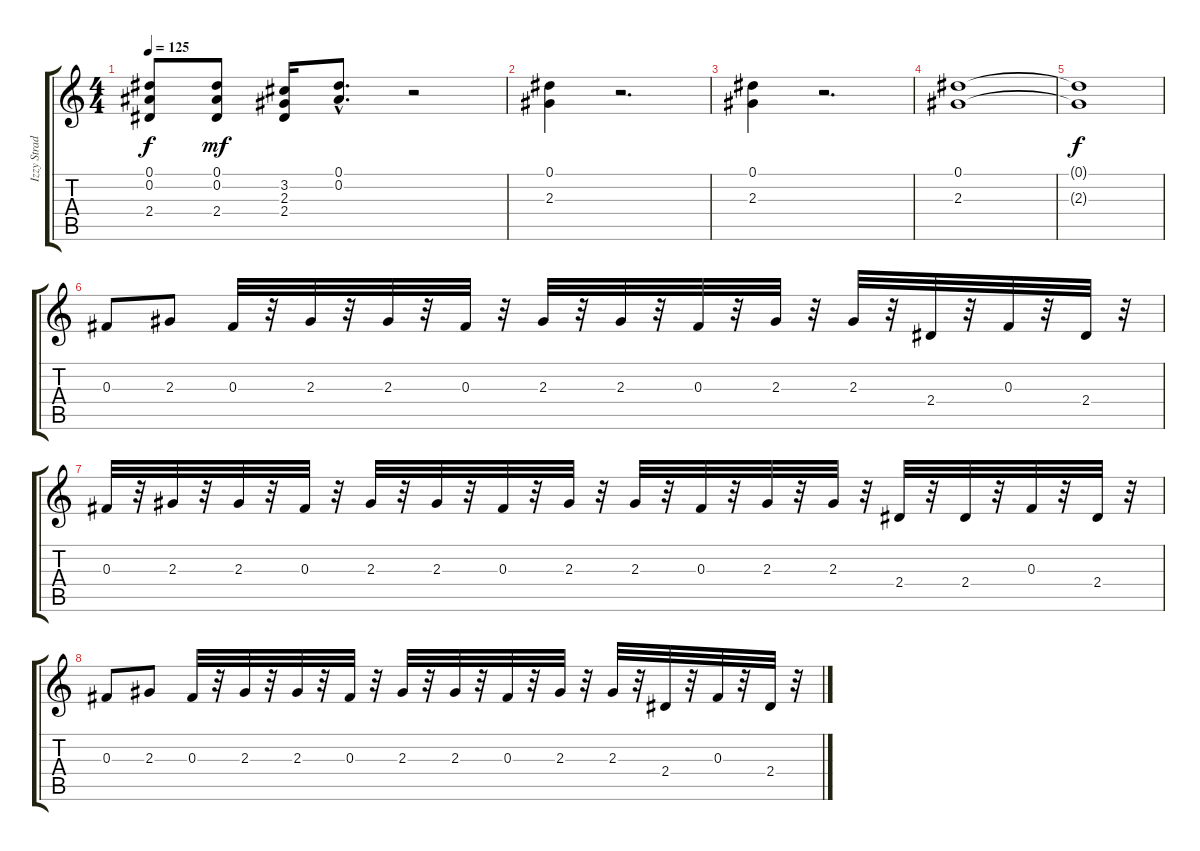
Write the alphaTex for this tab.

\track ("Izzy Stradlin" "Izzy Strad") {instrument overdrivenguitar}
\staff {score tabs}
\tuning (Eb4 Bb3 Gb3 Db3 Ab2 Eb2) {hide}
\ts (4 4)
\tempo 125
\clef g2
\ks c
(0.1{t} 0.2{t} 2.4{t}).8{dy f} (0.1 0.2 2.4).8{dy mf} (3.2 2.3 2.4).16 (0.1{hac} 0.2{hac}).8{d} r.2 |
(0.1 2.3).4 r.2{d} |
(0.1 2.3).4 r.2{d} |
(0.1 2.3).1 |
(0.1{t} 2.3{t}).1{dy f} |
0.3.8 2.3.8 0.3.32 r.32 2.3.32 r.32 2.3.32 r.32 0.3.32 r.32 2.3.32 r.32 2.3.32 r.32 0.3.32 r.32 2.3.32 r.32 2.3.32 r.32 2.4.32 r.32 0.3.32 r.32 2.4.32 r.32 |
0.3.32 r.32 2.3.32 r.32 2.3.32 r.32 0.3.32 r.32 2.3.32 r.32 2.3.32 r.32 0.3.32 r.32 2.3.32 r.32 2.3.32 r.32 0.3.32 r.32 2.3.32 r.32 2.3.32 r.32 2.4.32 r.32 2.4.32 r.32 0.3.32 r.32 2.4.32 r.32 |
0.3.8 2.3.8 0.3.32 r.32 2.3.32 r.32 2.3.32 r.32 0.3.32 r.32 2.3.32 r.32 2.3.32 r.32 0.3.32 r.32 2.3.32 r.32 2.3.32 r.32 2.4.32 r.32 0.3.32 r.32 2.4.32 r.32
